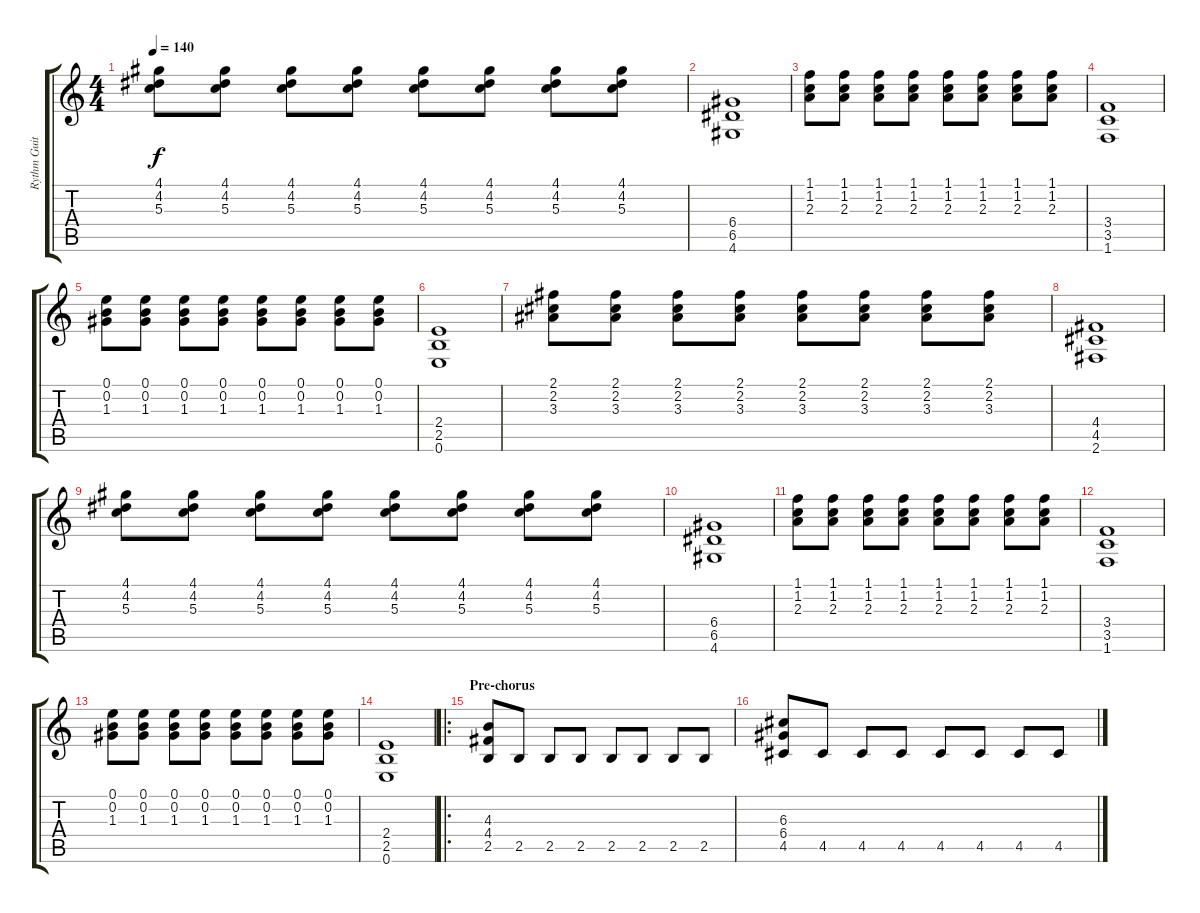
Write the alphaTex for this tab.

\track ("Rythm Guitar" "Rythm Guit") {instrument overdrivenguitar}
\staff {score tabs}
\tuning (E4 B3 G3 D3 A2 E2) {hide}
\ts (4 4)
\tempo 140
\clef g2
\ks c
(4.1 4.2 5.3).8{dy f} (4.1 4.2 5.3).8 (4.1 4.2 5.3).8 (4.1 4.2 5.3).8 (4.1 4.2 5.3).8 (4.1 4.2 5.3).8 (4.1 4.2 5.3).8 (4.1 4.2 5.3).8 |
(6.4 6.5 4.6).1 |
(1.1 1.2 2.3).8 (1.1 1.2 2.3).8 (1.1 1.2 2.3).8 (1.1 1.2 2.3).8 (1.1 1.2 2.3).8 (1.1 1.2 2.3).8 (1.1 1.2 2.3).8 (1.1 1.2 2.3).8 |
(3.4 3.5 1.6).1 |
(0.1 0.2 1.3).8 (0.1 0.2 1.3).8 (0.1 0.2 1.3).8 (0.1 0.2 1.3).8 (0.1 0.2 1.3).8 (0.1 0.2 1.3).8 (0.1 0.2 1.3).8 (0.1 0.2 1.3).8 |
(2.4 2.5 0.6).1 |
(2.1 2.2 3.3).8 (2.1 2.2 3.3).8 (2.1 2.2 3.3).8 (2.1 2.2 3.3).8 (2.1 2.2 3.3).8 (2.1 2.2 3.3).8 (2.1 2.2 3.3).8 (2.1 2.2 3.3).8 |
(4.4 4.5 2.6).1 |
(4.1 4.2 5.3).8 (4.1 4.2 5.3).8 (4.1 4.2 5.3).8 (4.1 4.2 5.3).8 (4.1 4.2 5.3).8 (4.1 4.2 5.3).8 (4.1 4.2 5.3).8 (4.1 4.2 5.3).8 |
(6.4 6.5 4.6).1 |
(1.1 1.2 2.3).8 (1.1 1.2 2.3).8 (1.1 1.2 2.3).8 (1.1 1.2 2.3).8 (1.1 1.2 2.3).8 (1.1 1.2 2.3).8 (1.1 1.2 2.3).8 (1.1 1.2 2.3).8 |
(3.4 3.5 1.6).1 |
(0.1 0.2 1.3).8 (0.1 0.2 1.3).8 (0.1 0.2 1.3).8 (0.1 0.2 1.3).8 (0.1 0.2 1.3).8 (0.1 0.2 1.3).8 (0.1 0.2 1.3).8 (0.1 0.2 1.3).8 |
(2.4 2.5 0.6).1 |
\ro
\section ("" "Pre-chorus")
(4.3 4.4 2.5).8 2.5.8 2.5.8 2.5.8 2.5.8 2.5.8 2.5.8 2.5.8 |
(6.3 6.4 4.5).8 4.5.8 4.5.8 4.5.8 4.5.8 4.5.8 4.5.8 4.5.8
